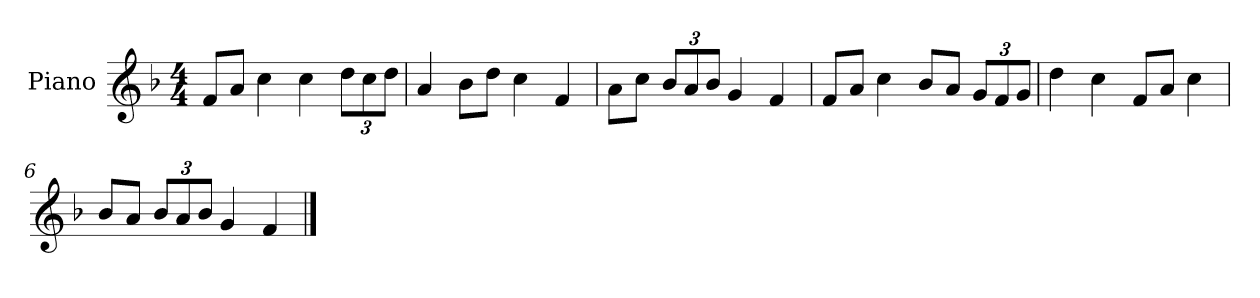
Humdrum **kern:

**kern
*part1
*staff1
*I"Piano
*I'P-no
*clefG2
*k[b-]
*M4/4
*MM90
=1
8f/L
8a/J
4cc\
4cc\
*Xbrackettup
12dd\L
12cc\
12dd\J
=2
4a/
8b-\L
8dd\J
4cc\
4f/
=3
8a\L
8cc\J
12b-/L
12a/
12b-/J
4g/
4f/
=4
8f/L
8a/J
4cc\
8b-/L
8a/J
12g/L
12f/
12g/J
=5
4dd\
4cc\
8f/L
8a/J
4cc\
!!LO:LB:g=z
=6
8b-/L
8a/J
12b-/L
12a/
12b-/J
4g/
4f/
==
*-
